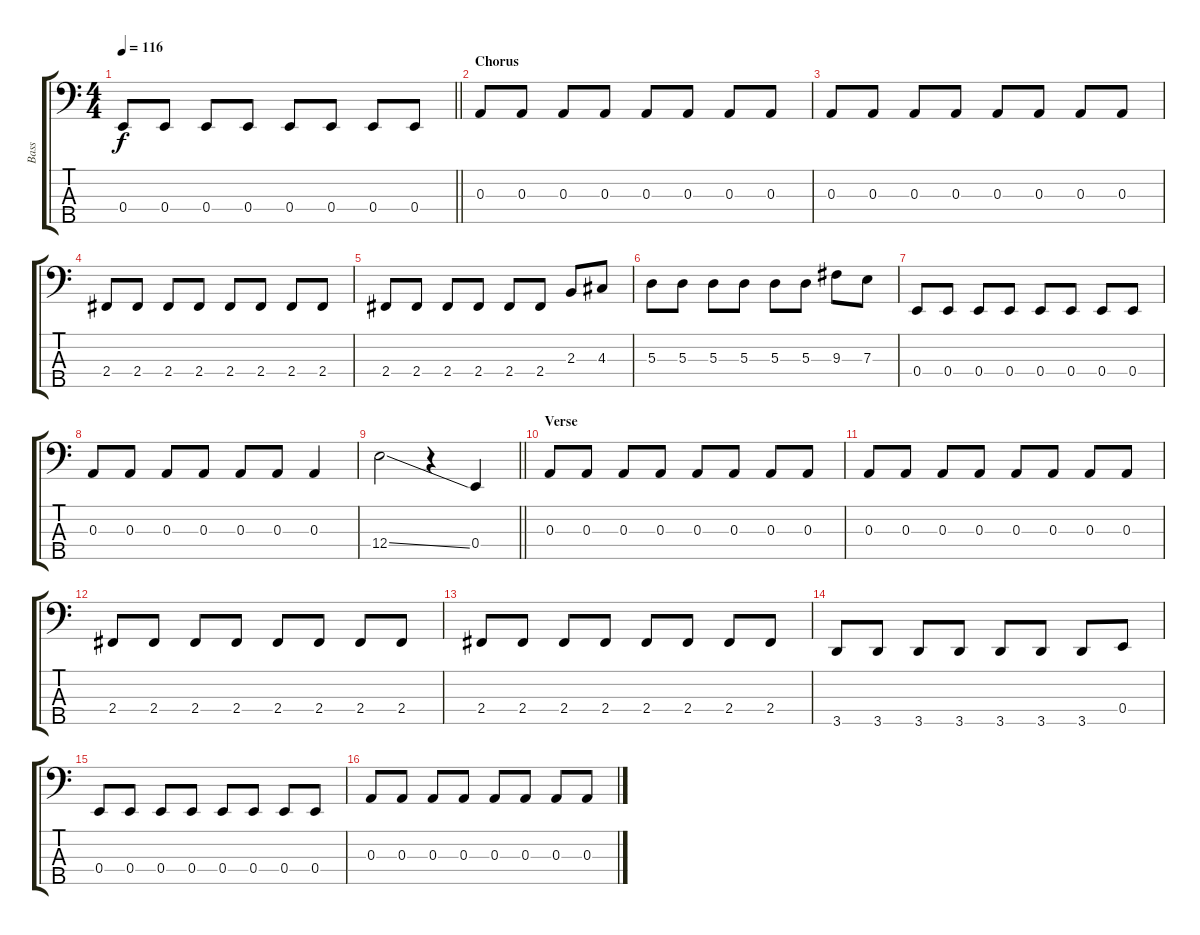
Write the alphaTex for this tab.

\track ("Bass" "Bass") {instrument electricbasspick}
\staff {score tabs}
\tuning (G2 D2 A1 E1 B0) {hide}
\ts (4 4)
\tempo 116
\clef f4
\barLineRight lightlight
\ks c
0.4.8{dy f} 0.4.8 0.4.8 0.4.8 0.4.8 0.4.8 0.4.8 0.4.8 |
\section ("" "Chorus")
0.3.8 0.3.8 0.3.8 0.3.8 0.3.8 0.3.8 0.3.8 0.3.8 |
0.3.8 0.3.8 0.3.8 0.3.8 0.3.8 0.3.8 0.3.8 0.3.8 |
2.4.8 2.4.8 2.4.8 2.4.8 2.4.8 2.4.8 2.4.8 2.4.8 |
2.4.8 2.4.8 2.4.8 2.4.8 2.4.8 2.4.8 2.3.8 4.3.8 |
5.3.8 5.3.8 5.3.8 5.3.8 5.3.8 5.3.8 9.3.8 7.3.8 |
0.4.8 0.4.8 0.4.8 0.4.8 0.4.8 0.4.8 0.4.8 0.4.8 |
0.3.8 0.3.8 0.3.8 0.3.8 0.3.8 0.3.8 0.3.4 |
\barLineRight lightlight
12.4{ss}.2 r.4 0.4.4 |
\section ("" "Verse")
0.3.8 0.3.8 0.3.8 0.3.8 0.3.8 0.3.8 0.3.8 0.3.8 |
0.3.8 0.3.8 0.3.8 0.3.8 0.3.8 0.3.8 0.3.8 0.3.8 |
2.4.8 2.4.8 2.4.8 2.4.8 2.4.8 2.4.8 2.4.8 2.4.8 |
2.4.8 2.4.8 2.4.8 2.4.8 2.4.8 2.4.8 2.4.8 2.4.8 |
3.5.8 3.5.8 3.5.8 3.5.8 3.5.8 3.5.8 3.5.8 0.4.8 |
0.4.8 0.4.8 0.4.8 0.4.8 0.4.8 0.4.8 0.4.8 0.4.8 |
0.3.8 0.3.8 0.3.8 0.3.8 0.3.8 0.3.8 0.3.8 0.3.8
